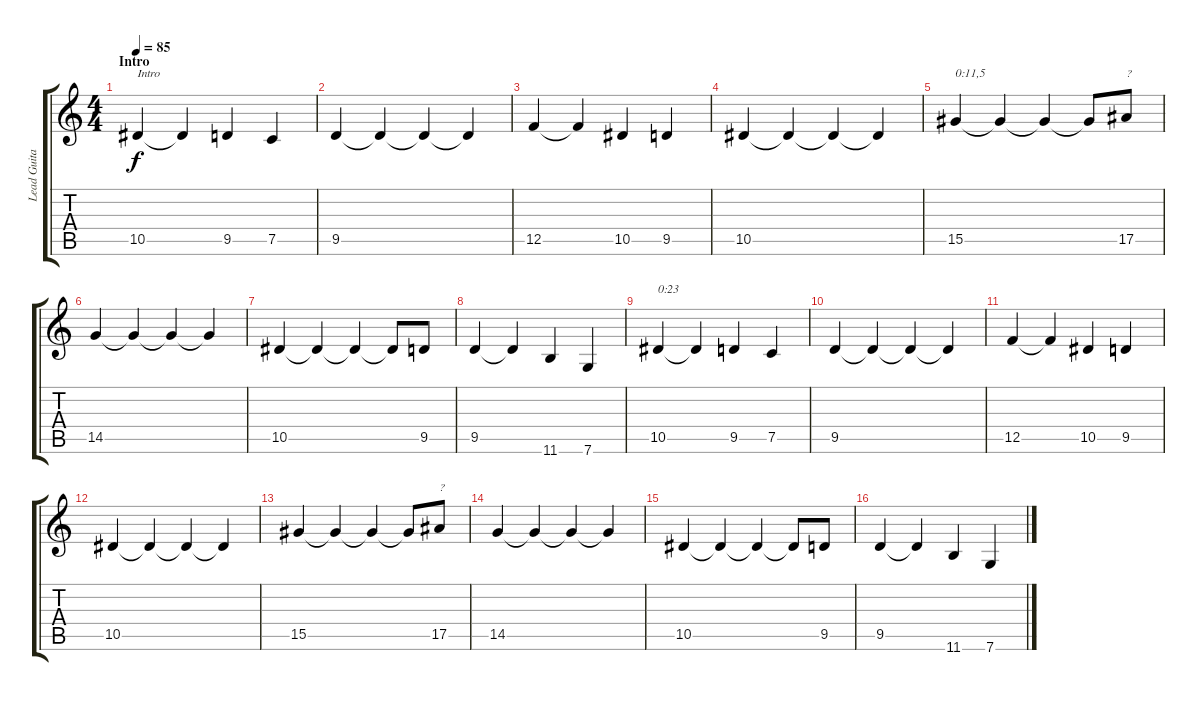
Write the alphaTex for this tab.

\track ("Lead Guitar (David Blomquist)" "Lead Guita") {instrument overdrivenguitar}
\staff {score tabs}
\tuning (C4 G3 Eb3 Bb2 F2 C2) {hide}
\ts (4 4)
\section ("" "Intro")
\tempo 85
\clef g2
\ks c
10.5.4{txt "Intro" dy f instrument overdrivenguitar} 10.5{t}.4 9.5.4 7.5.4 |
9.5.4 9.5{t}.4 9.5{t}.4 9.5{t}.4 |
12.5.4 12.5{t}.4 10.5.4 9.5.4 |
10.5.4 10.5{t}.4 10.5{t}.4 10.5{t}.4 |
15.5.4{txt "0:11,5"} 15.5{t}.4 15.5{t}.4 15.5{t}.8 17.5.8{txt "?"} |
14.5.4 14.5{t}.4 14.5{t}.4 14.5{t}.4 |
10.5.4 10.5{t}.4 10.5{t}.4 10.5{t}.8 9.5.8 |
9.5.4 9.5{t}.4 11.6.4 7.6.4 |
10.5.4{txt "0:23"} 10.5{t}.4 9.5.4 7.5.4 |
9.5.4 9.5{t}.4 9.5{t}.4 9.5{t}.4 |
12.5.4 12.5{t}.4 10.5.4 9.5.4 |
10.5.4 10.5{t}.4 10.5{t}.4 10.5{t}.4 |
15.5.4 15.5{t}.4 15.5{t}.4 15.5{t}.8 17.5.8{txt "?"} |
14.5.4 14.5{t}.4 14.5{t}.4 14.5{t}.4 |
10.5.4 10.5{t}.4 10.5{t}.4 10.5{t}.8 9.5.8 |
9.5.4 9.5{t}.4 11.6.4 7.6.4
